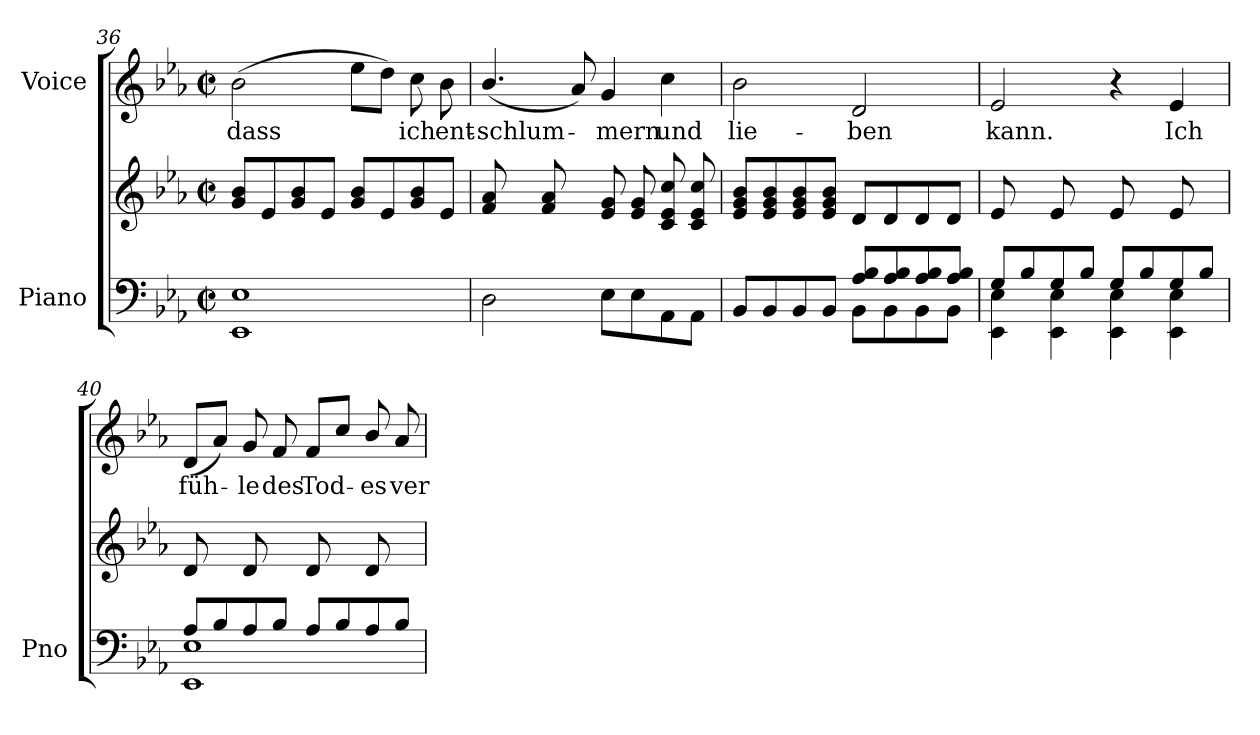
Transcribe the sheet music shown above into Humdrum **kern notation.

**kern	**kern	**kern	**text
*part2	*part2	*part1	*part1
*staff3	*staff2	*staff1	*staff1
*I"Piano	*	*I"Voice	*
*I'Pno	*	*	*
*clefF4	*clefG2	*clefG2	*
*k[b-e-a-]	*k[b-e-a-]	*k[b-e-a-]	*
*M2/2	*M2/2	*M2/2	*
*met(c|)	*met(c|)	*met(c|)	*
=36	=36	=36	=36
1EE- 1E-	8g/ 8b-/L	(2b-\	dass
.	8e-/	.	.
.	8g/ 8b-/	.	.
.	8e-/J	.	.
.	8g/ 8b-/L	8ee-\L	.
.	8e-/	8dd\J)	.
.	8g/ 8b-/	8cc\	ich
.	8e-/J	8b-\	ent-
=37	=37	=37	=37
*^	*	*	*
8ryy	2D\	8f/ 8a-/L	(4.b-/	-schlum-
8B-/	.	8ryy	.	.
8ryy	.	8f/ 8a-/	.	.
8B-/J	.	8ryy	8a-/)	.
2ryy	8E-\L	8e-/ 8g/L	4g/	-mern
.	8E-\	8e-/ 8g/	.	.
.	8AA-\	8c/ 8e-/ 8cc/	4cc\	und
.	8AA-\J	8c/ 8e-/ 8cc/J	.	.
=38	=38	=38	=38	=38
8BB-/L	2ryy	8e-/ 8g/ 8b-/L	2b-\	lie-
8BB-/	.	8e-/ 8g/ 8b-/	.	.
8BB-/	.	8e-/ 8g/ 8b-/	.	.
8BB-/J	.	8e-/ 8g/ 8b-/J	.	.
8BB-\L	8A-/ 8B-/L	8d/L	2d/	-ben
8BB-\	8A-/ 8B-/	8d/	.	.
8BB-\	8A-/ 8B-/	8d/	.	.
8BB-\J	8A-/ 8B-/J	8d/J	.	.
=39	=39	=39	=39	=39
*	*^	*	*	*
8ryy	4EE-\ 4E-\	8G/L	8e-/L	2e-/	kann.
8B-/	.	8B-/	8ryy	.	.
8ryy	4EE-\ 4E-\	8G/	8e-/	.	.
8B-/J	.	8B-/J	8ryy	.	.
8ryy	4EE-\ 4E-\	8G/L	8e-/L	4r	.
8B-/	.	8B-/	8ryy	.	.
8ryy	4EE-\ 4E-\	8G/	8e-/	4e-/	Ich
8B-/J	.	8B-/J	8ryy	.	.
=40	=40	=40	=40	=40	=40
8ryy	1EE- 1E-	8A-/L	8d/L	(8d/L	füh-
8B-/	.	8B-/	8ryy	8a-/J)	.
8ryy	.	8A-/	8d/	8g/	-le
8B-/J	.	8B-/J	8ryy	8f/	des
8ryy	.	8A-/L	8d/L	8f/L	Tod-
8B-/	.	8B-/	8ryy	8cc/J	.
8ryy	.	8A-/	8d/	8b-/	-es
8B-/J	.	8B-/J	8ryy	8a-/	ver-
*v	*v	*v	*	*	*
=	=	=	=
*-	*-	*-	*-
